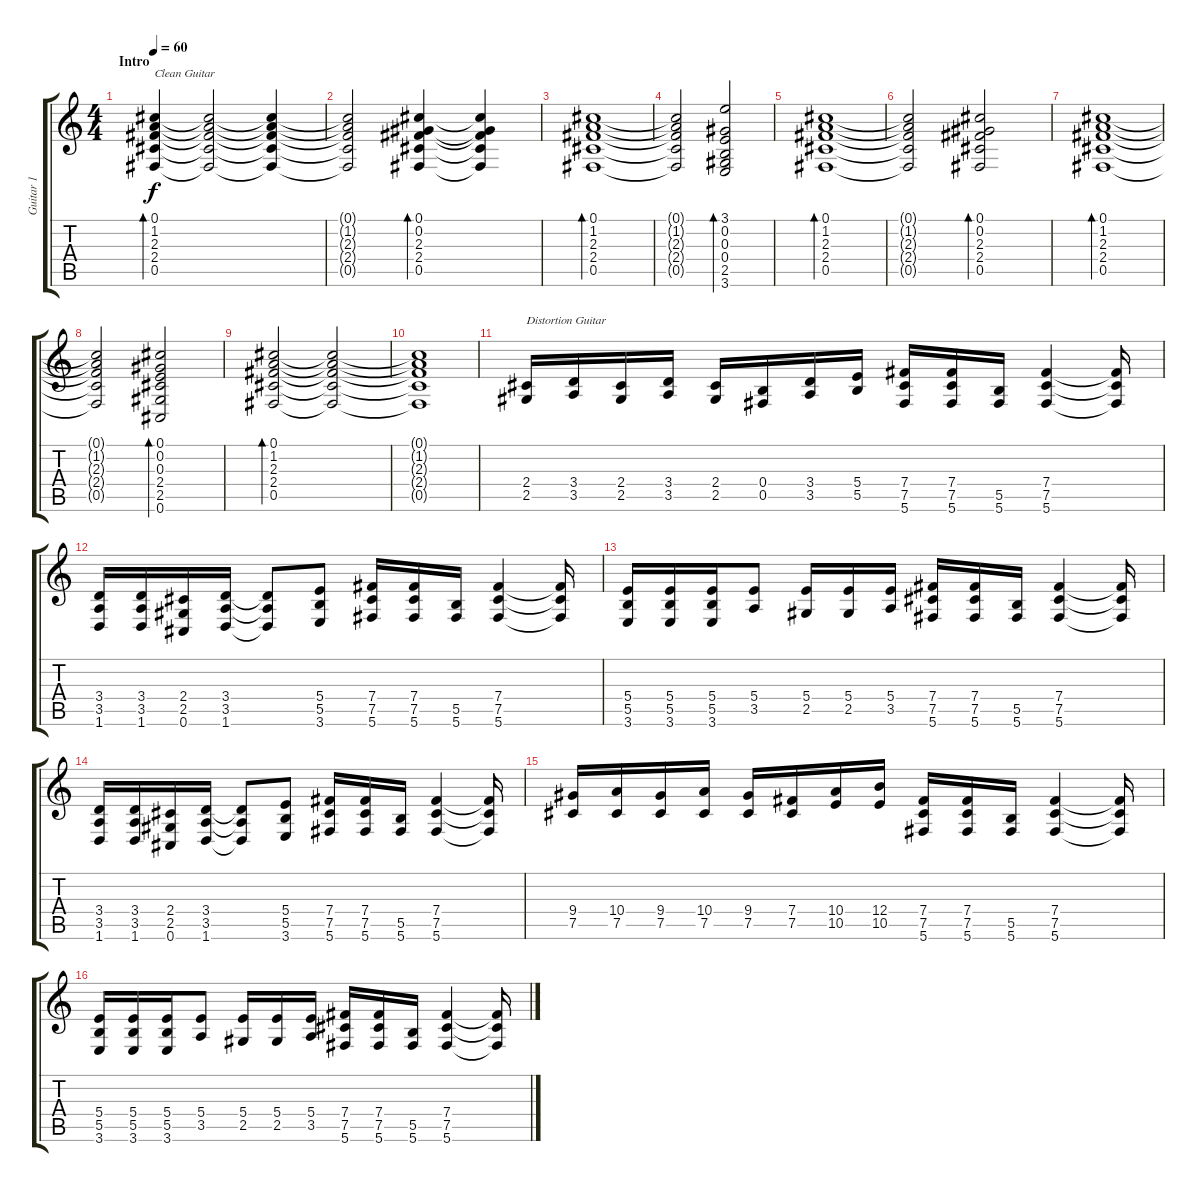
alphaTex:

\track ("Guitar 1" "Guitar 1") {instrument distortionguitar}
\staff {score tabs}
\tuning (Db4 Ab3 E3 B2 Gb2 Db2) {hide}
\ts (4 4)
\section ("" "Intro")
\tempo 60
\clef g2
\ks c
(0.1 1.2 2.3 2.4 0.5).4{bd 60 txt "Clean Guitar" dy f instrument electricguitarclean} (0.1{t} 1.2{t} 2.3{t} 2.4{t} 0.5{t}).2 (0.1{t} 1.2{t} 2.3{t} 2.4{t} 0.5{t}).4 |
(0.1{t} 1.2{t} 2.3{t} 2.4{t} 0.5{t}).2 (0.1 0.2 2.3 2.4 0.5).4{bd 60} (0.1{t} 0.2{t} 2.3{t} 2.4{t} 0.5{t}).4 |
(0.1 1.2 2.3 2.4 0.5).1{bd 60} |
(0.1{t} 1.2{t} 2.3{t} 2.4{t} 0.5{t}).2 (3.1 0.2 0.3 0.4 2.5 3.6).2{bd 60} |
(0.1 1.2 2.3 2.4 0.5).1{bd 60} |
(0.1{t} 1.2{t} 2.3{t} 2.4{t} 0.5{t}).2 (0.1 0.2 2.3 2.4 0.5).2{bd 60} |
(0.1 1.2 2.3 2.4 0.5).1{bd 60} |
(0.1{t} 1.2{t} 2.3{t} 2.4{t} 0.5{t}).2 (0.1 0.2 0.3 2.4 2.5 0.6).2{bd 60} |
(0.1 1.2 2.3 2.4 0.5).2{bd 60} (0.1{t} 1.2{t} 2.3{t} 2.4{t} 0.5{t}).2 |
(0.1{t} 1.2{t} 2.3{t} 2.4{t} 0.5{t}).1 |
(2.4 2.5).16{txt "Distortion Guitar" instrument distortionguitar} (3.4 3.5).16 (2.4 2.5).16 (3.4 3.5).16 (2.4 2.5).16 (0.4 0.5).16 (3.4 3.5).16 (5.4 5.5).16 (7.4 7.5 5.6).16 (7.4 7.5 5.6).16 (5.5 5.6).16 (7.4 7.5 5.6).4 (7.4{t} 7.5{t} 5.6{t}).16 |
(3.4 3.5 1.6).16 (3.4 3.5 1.6).16 (2.4 2.5 0.6).16 (3.4 3.5 1.6).16 (3.4{t} 3.5{t} 1.6{t}).8 (5.4 5.5 3.6).8 (7.4 7.5 5.6).16 (7.4 7.5 5.6).16 (5.5 5.6).16 (7.4 7.5 5.6).4 (7.4{t} 7.5{t} 5.6{t}).16 |
(5.4 5.5 3.6).16 (5.4 5.5 3.6).16 (5.4 5.5 3.6).16 (5.4 3.5).8 (5.4 2.5).16 (5.4 2.5).16 (5.4 3.5).16 (7.4 7.5 5.6).16 (7.4 7.5 5.6).16 (5.5 5.6).16 (7.4 7.5 5.6).4 (7.4{t} 7.5{t} 5.6{t}).16 |
(3.4 3.5 1.6).16 (3.4 3.5 1.6).16 (2.4 2.5 0.6).16 (3.4 3.5 1.6).16 (3.4{t} 3.5{t} 1.6{t}).8 (5.4 5.5 3.6).8 (7.4 7.5 5.6).16 (7.4 7.5 5.6).16 (5.5 5.6).16 (7.4 7.5 5.6).4 (7.4{t} 7.5{t} 5.6{t}).16 |
(9.4 7.5).16 (10.4 7.5).16 (9.4 7.5).16 (10.4 7.5).16 (9.4 7.5).16 (7.4 7.5).16 (10.4 10.5).16 (12.4 10.5).16 (7.4 7.5 5.6).16 (7.4 7.5 5.6).16 (5.5 5.6).16 (7.4 7.5 5.6).4 (7.4{t} 7.5{t} 5.6{t}).16 |
(5.4 5.5 3.6).16 (5.4 5.5 3.6).16 (5.4 5.5 3.6).16 (5.4 3.5).8 (5.4 2.5).16 (5.4 2.5).16 (5.4 3.5).16 (7.4 7.5 5.6).16 (7.4 7.5 5.6).16 (5.5 5.6).16 (7.4 7.5 5.6).4 (7.4{t} 7.5{t} 5.6{t}).16
